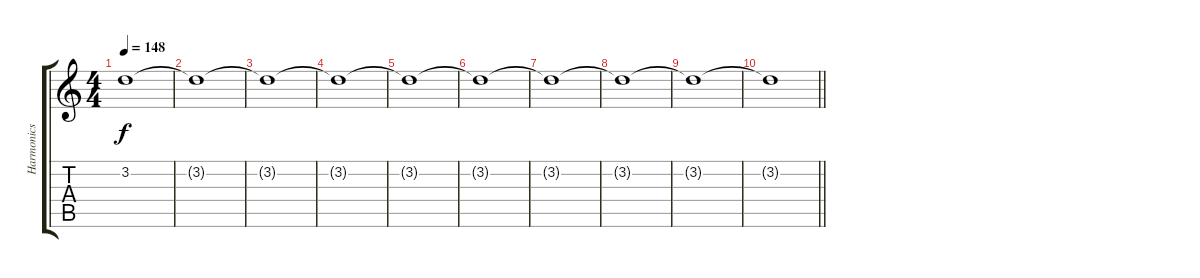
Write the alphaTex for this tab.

\track ("Harmonics" "Harmonics") {instrument guitarharmonics}
\staff {score tabs}
\tuning (E4 B3 G3 D3 A2 E2) {hide}
\ts (4 4)
\tempo 148
\clef g2
\ks c
3.2{t}.1{dy f} |
3.2{t}.1 |
3.2{t}.1 |
3.2{t}.1 |
3.2{t}.1 |
3.2{t}.1 |
3.2{t}.1 |
3.2{t}.1 |
3.2{t}.1 |
\barLineRight lightlight
3.2{t}.1
